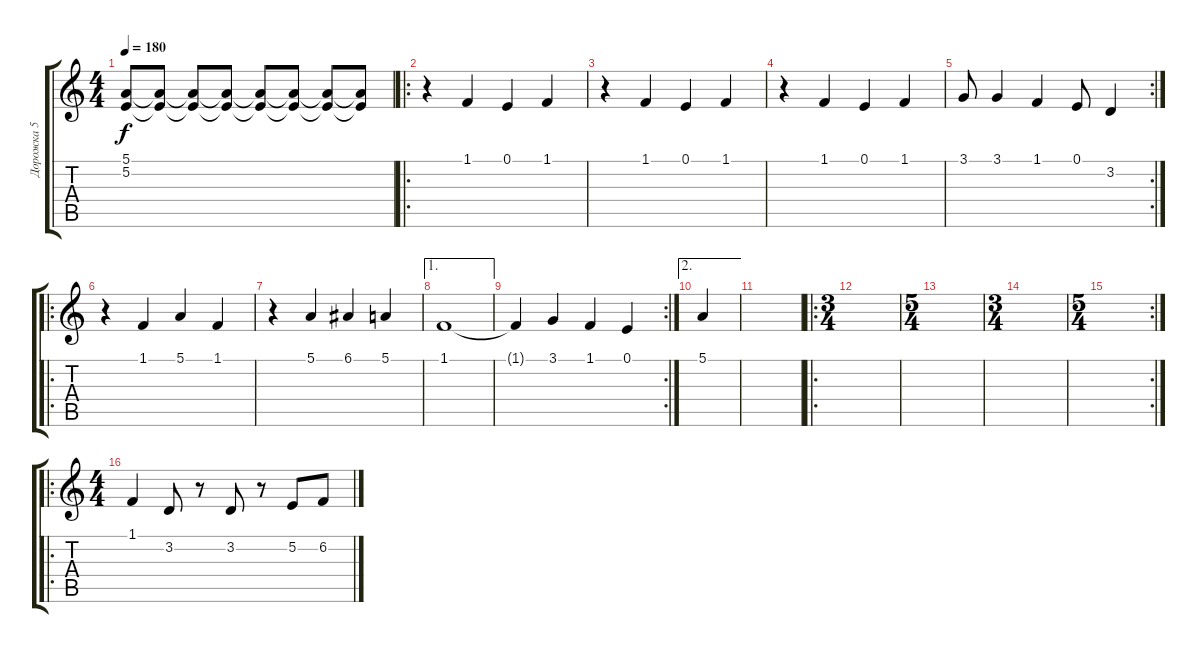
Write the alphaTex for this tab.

\track ("Дорожка 5" "Дорожка 5") {instrument tuba}
\staff {score tabs}
\tuning (E4 B3 G3 D3 A2 E2) {hide}
\ts (4 4)
\tempo 180
\clef g2
\ks c
(5.1 5.2).8{dy f} (5.1{t} 5.2{t}).8 (5.1{t} 5.2{t}).8 (5.1{t} 5.2{t}).8 (5.1{t} 5.2{t}).8 (5.1{t} 5.2{t}).8 (5.1{t} 5.2{t}).8 (5.1{t} 5.2{t}).8 |
\ro
r.4 1.1.4 0.1.4 1.1.4 |
r.4 1.1.4 0.1.4 1.1.4 |
r.4 1.1.4 0.1.4 1.1.4 |
\rc 2
3.1.8 3.1.4 1.1.4 0.1.8 3.2.4 |
\ro
r.4 1.1.4 5.1.4 1.1.4 |
r.4 5.1.4 6.1.4 5.1.4 |
\ae 1
1.1.1 |
\rc 2
1.1{t}.4 3.1.4 1.1.4 0.1.4 |
\ae 2
5.1.4 |
|
\ro
\ts (3 4)
|
\ts (5 4)
|
\ts (3 4)
|
\rc 2
\ts (5 4)
|
\ro
\ts (4 4)
1.1.4 3.2.8 r.8 3.2.8 r.8 5.2.8 6.2.8
